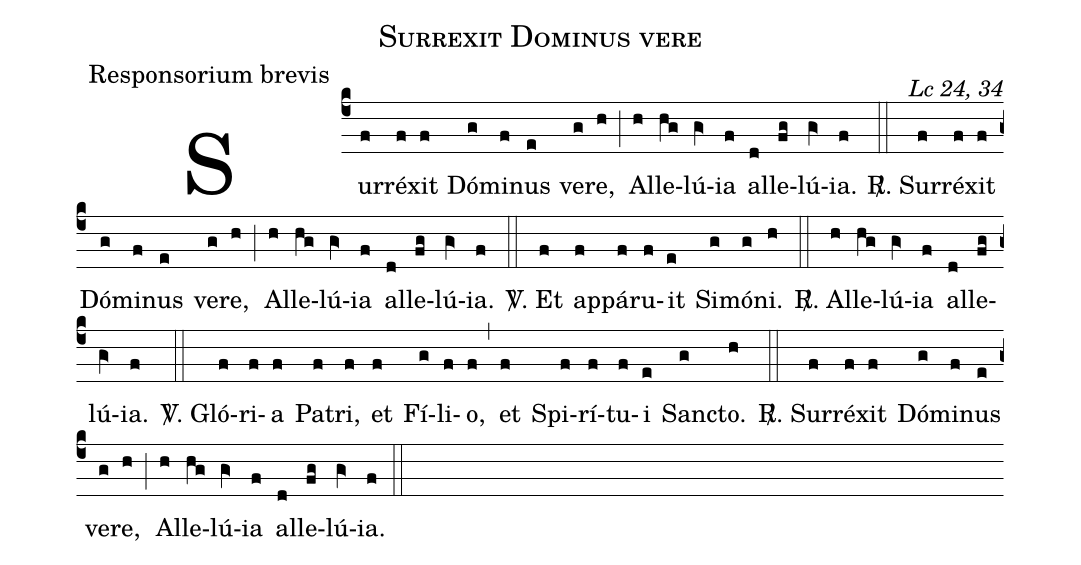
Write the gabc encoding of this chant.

name:Surrexit Dominus vere;
office-part:Responsorium brevis;
commentary:Lc 24, 34;
%%
(c4) Sur(f)ré(f)xit(f) Dó(g)mi(f)nus(e) ve(g)re,(h) (;) Al(h)le(hg)lú(gV>)ia(f) al(d)le(fg)lú(gV>)ia.(f) (::)

<sp>R/</sp>. Sur(f)ré(f)xit(f) Dó(g)mi(f)nus(e) ve(g)re,(h) (;) Al(h)le(hg)lú(gV>)ia(f) al(d)le(fg)lú(gV>)ia.(f) (::)

<sp>V/</sp>. Et(f) ap(f)pá(f)ru(f)it(e) Si(g)mó(g)ni.(h) (::)

<sp>R/</sp>. Al(h)le(hg)lú(gV>)ia(f) al(d)le(fg)lú(gV>)ia.(f) (::)

<sp>V/</sp>. Gló(f)ri(f)a(f) Pa(f)tri,(f) et(f) Fí(g)li(f)o,(f) (,) et(f) Spi(f)rí(f)tu(f)i(e) Sanc(g)to.(h) (::)

<sp>R/</sp>. Sur(f)ré(f)xit(f) Dó(g)mi(f)nus(e) ve(g)re,(h) (;) Al(h)le(hg)lú(gV>)ia(f) al(d)le(fg)lú(gV>)ia.(f) (::)
